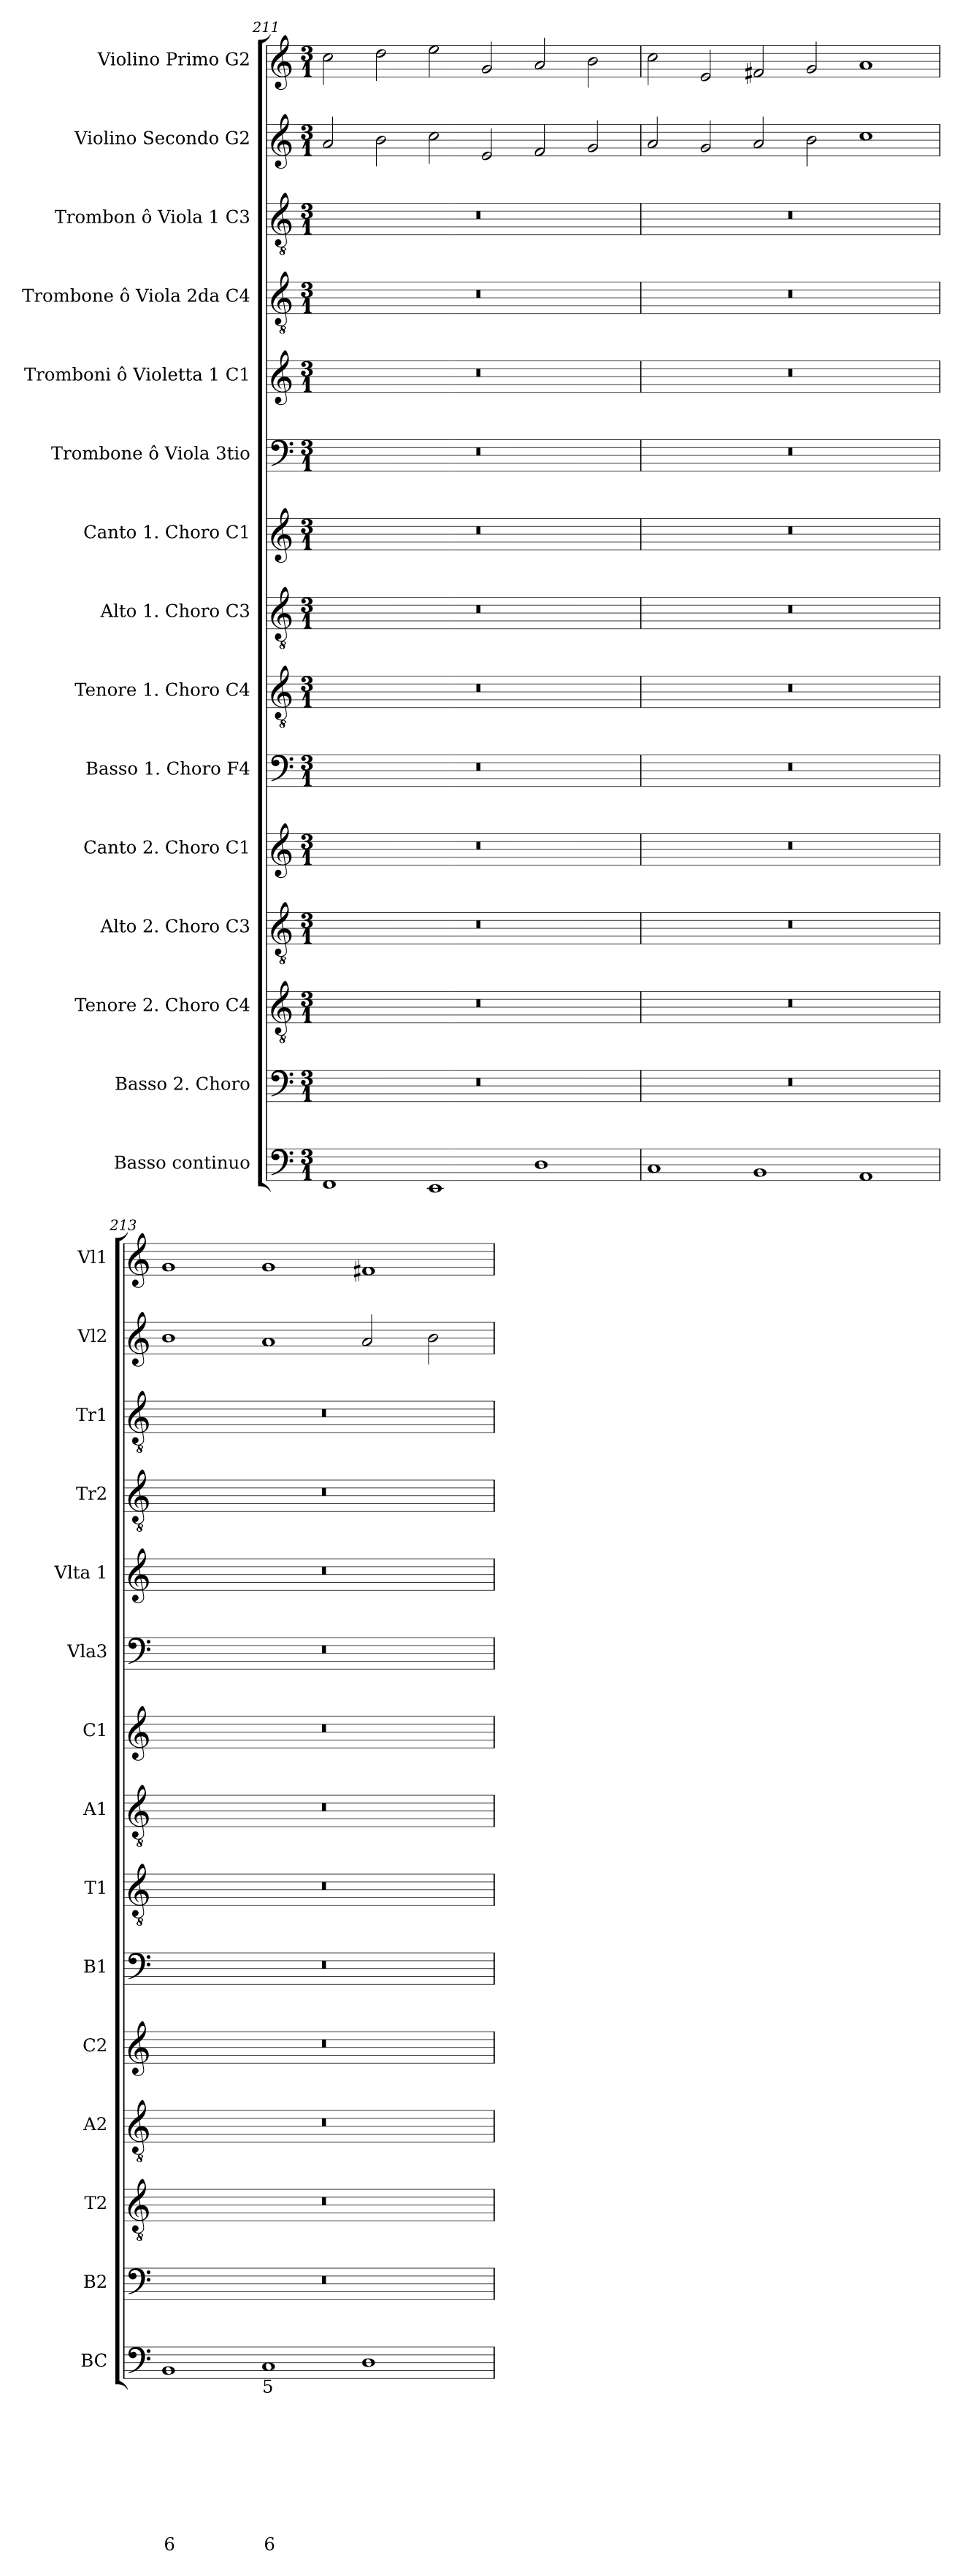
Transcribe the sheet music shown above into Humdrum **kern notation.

**kern	**text	**text	**text	**text	**text	**text	**text	**text	**text	**kern	**kern	**kern	**kern	**kern	**kern	**kern	**kern	**kern	**kern	**kern	**kern	**kern	**kern
*part15	*part15	*part15	*part15	*part15	*part15	*part15	*part15	*part15	*part15	*part14	*part13	*part12	*part11	*part10	*part9	*part8	*part7	*part6	*part5	*part4	*part3	*part2	*part1
*staff15	*staff15	*staff15	*staff15	*staff15	*staff15	*staff15	*staff15	*staff15	*staff15	*staff14	*staff13	*staff12	*staff11	*staff10	*staff9	*staff8	*staff7	*staff6	*staff5	*staff4	*staff3	*staff2	*staff1
*I"Basso continuo	*	*	*	*	*	*	*	*	*	*I"Basso 2. Choro	*I"Tenore 2. Choro C4	*I"Alto 2. Choro C3	*I"Canto 2. Choro  C1	*I"Basso 1. Choro F4	*I"Tenore 1. Choro C4	*I"Alto 1. Choro C3	*I"Canto 1. Choro  C1	*I"Trombone ô Viola 3tio	*I"Tromboni ô Violetta 1 C1	*I"Trombone ô Viola 2da C4	*I"Trombon ô Viola 1 C3	*I"Violino Secondo G2	*I"Violino Primo G2
*I'BC	*	*	*	*	*	*	*	*	*	*I'B2	*I'T2	*I'A2	*I'C2	*I'B1	*I'T1	*I'A1	*I'C1	*I'Vla3	*I'Vlta 1	*I'Tr2	*I'Tr1	*I'Vl2	*I'Vl1
*clefF4	*	*	*	*	*	*	*	*	*	*clefF4	*clefGv2	*clefGv2	*clefG2	*clefF4	*clefGv2	*clefGv2	*clefG2	*clefF4	*clefG2	*clefGv2	*clefGv2	*clefG2	*clefG2
*k[]	*	*	*	*	*	*	*	*	*	*k[]	*k[]	*k[]	*k[]	*k[]	*k[]	*k[]	*k[]	*k[]	*k[]	*k[]	*k[]	*k[]	*k[]
*C:	*	*	*	*	*	*	*	*	*	*C:	*C:	*C:	*C:	*C:	*C:	*C:	*C:	*C:	*C:	*C:	*C:	*C:	*C:
*M3/1	*	*	*	*	*	*	*	*	*	*M3/1	*M3/1	*M3/1	*M3/1	*M3/1	*M3/1	*M3/1	*M3/1	*M3/1	*M3/1	*M3/1	*M3/1	*M3/1	*M3/1
=211	=211	=211	=211	=211	=211	=211	=211	=211	=211	=211	=211	=211	=211	=211	=211	=211	=211	=211	=211	=211	=211	=211	=211
1FF	.	.	.	.	.	.	.	.	.	0.r	0.r	0.r	0.r	0.r	0.r	0.r	0.r	0.r	0.r	0.r	0.r	2a/	2cc\
.	.	.	.	.	.	.	.	.	.	.	.	.	.	.	.	.	.	.	.	.	.	2b\	2dd\
1EE	.	.	.	.	.	.	.	.	.	.	.	.	.	.	.	.	.	.	.	.	.	2cc\	2ee\
.	.	.	.	.	.	.	.	.	.	.	.	.	.	.	.	.	.	.	.	.	.	2e/	2g/
1D	.	.	.	.	.	.	.	.	.	.	.	.	.	.	.	.	.	.	.	.	.	2f/	2a/
.	.	.	.	.	.	.	.	.	.	.	.	.	.	.	.	.	.	.	.	.	.	2g/	2b\
!!LO:PB:g=z
=212	=212	=212	=212	=212	=212	=212	=212	=212	=212	=212	=212	=212	=212	=212	=212	=212	=212	=212	=212	=212	=212	=212	=212
1C	.	.	.	.	.	.	.	.	.	0.r	0.r	0.r	0.r	0.r	0.r	0.r	0.r	0.r	0.r	0.r	0.r	2a/	2cc\
.	.	.	.	.	.	.	.	.	.	.	.	.	.	.	.	.	.	.	.	.	.	2g/	2e/
1BB	.	.	.	.	.	.	.	.	.	.	.	.	.	.	.	.	.	.	.	.	.	2a/	2f#X/
.	.	.	.	.	.	.	.	.	.	.	.	.	.	.	.	.	.	.	.	.	.	2b\	2g/
1AA	.	.	.	.	.	.	.	.	.	.	.	.	.	.	.	.	.	.	.	.	.	1cc	1a
=213	=213	=213	=213	=213	=213	=213	=213	=213	=213	=213	=213	=213	=213	=213	=213	=213	=213	=213	=213	=213	=213	=213	=213
!	!	!	!	!	!	!	!	!	!LO:LY:b	!	!	!	!	!	!	!	!	!	!	!	!	!	!
1BB	.	.	.	.	.	.	.	.	6	0.r	0.r	0.r	0.r	0.r	0.r	0.r	0.r	0.r	0.r	0.r	0.r	1b	1g
!LO:TX:b:t=5	!	!	!	!	!	!	!	!	!	!	!	!	!	!	!	!	!	!	!	!	!	!	!
!	!	!	!	!	!	!	!	!	!LO:LY:b	!	!	!	!	!	!	!	!	!	!	!	!	!	!
1C	.	.	.	.	.	.	.	.	6	.	.	.	.	.	.	.	.	.	.	.	.	1a	1g
1D	.	.	.	.	.	.	.	.	.	.	.	.	.	.	.	.	.	.	.	.	.	2a/	1f#X
.	.	.	.	.	.	.	.	.	.	.	.	.	.	.	.	.	.	.	.	.	.	2b\	.
=	=	=	=	=	=	=	=	=	=	=	=	=	=	=	=	=	=	=	=	=	=	=	=
*-	*-	*-	*-	*-	*-	*-	*-	*-	*-	*-	*-	*-	*-	*-	*-	*-	*-	*-	*-	*-	*-	*-	*-
